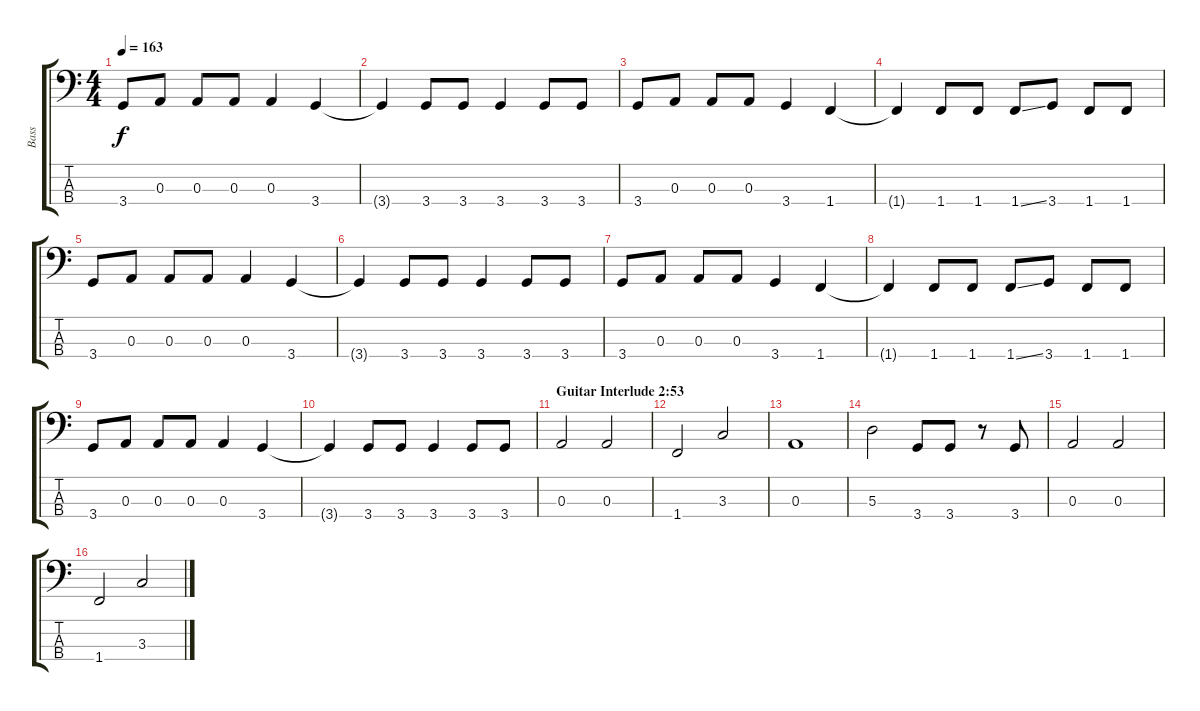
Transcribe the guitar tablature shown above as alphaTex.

\track ("Bass" "Bass") {instrument electricbassfinger}
\staff {score tabs}
\tuning (G2 D2 A1 E1) {hide}
\ts (4 4)
\tempo 163
\clef f4
\ks c
3.4.8{dy f} 0.3.8 0.3.8 0.3.8 0.3.4 3.4.4 |
3.4{t}.4 3.4.8 3.4.8 3.4.4 3.4.8 3.4.8 |
3.4.8 0.3.8 0.3.8 0.3.8 3.4.4 1.4.4 |
1.4{t}.4 1.4.8 1.4.8 1.4{ss}.8 3.4.8 1.4.8 1.4.8 |
3.4.8 0.3.8 0.3.8 0.3.8 0.3.4 3.4.4 |
3.4{t}.4 3.4.8 3.4.8 3.4.4 3.4.8 3.4.8 |
3.4.8 0.3.8 0.3.8 0.3.8 3.4.4 1.4.4 |
1.4{t}.4 1.4.8 1.4.8 1.4{ss}.8 3.4.8 1.4.8 1.4.8 |
3.4.8 0.3.8 0.3.8 0.3.8 0.3.4 3.4.4 |
3.4{t}.4 3.4.8 3.4.8 3.4.4 3.4.8 3.4.8 |
\section ("" "Guitar Interlude 2:53")
0.3.2 0.3.2 |
1.4.2 3.3.2 |
0.3.1 |
5.3.2 3.4.8 3.4.8 r.8 3.4.8 |
0.3.2 0.3.2 |
1.4.2 3.3.2
